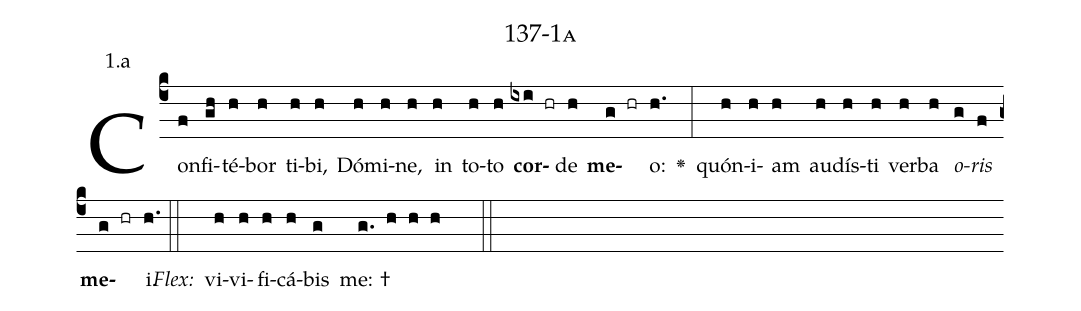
name: 137-1a;
annotation: 1.a;
%%
(c4)Con(f)fi(gh)té(h)bor(h) ti(h)bi,(h) Dó(h)mi(h)ne,(h) in(h) to(h)to(h) <b>cor</b>(ixi hr)de(h) <b>me</b>(g hr)o:(h.) <v>\greheightstar</v>(:) quón(h)i(h)am(h) au(h)dís(h)ti(h) ver(h)ba(h) <i>o</i>(g)<i>ris</i>(f) <b>me</b>(g hr)i.(h.) (::)
<i>Flex:</i>()  vi(h)vi(h)fi(h)cá(h)bis(g) me: †(g. h h h  ::)

%E(h) u(h) o(g) u(f) a(g) e.(h.) (::)
